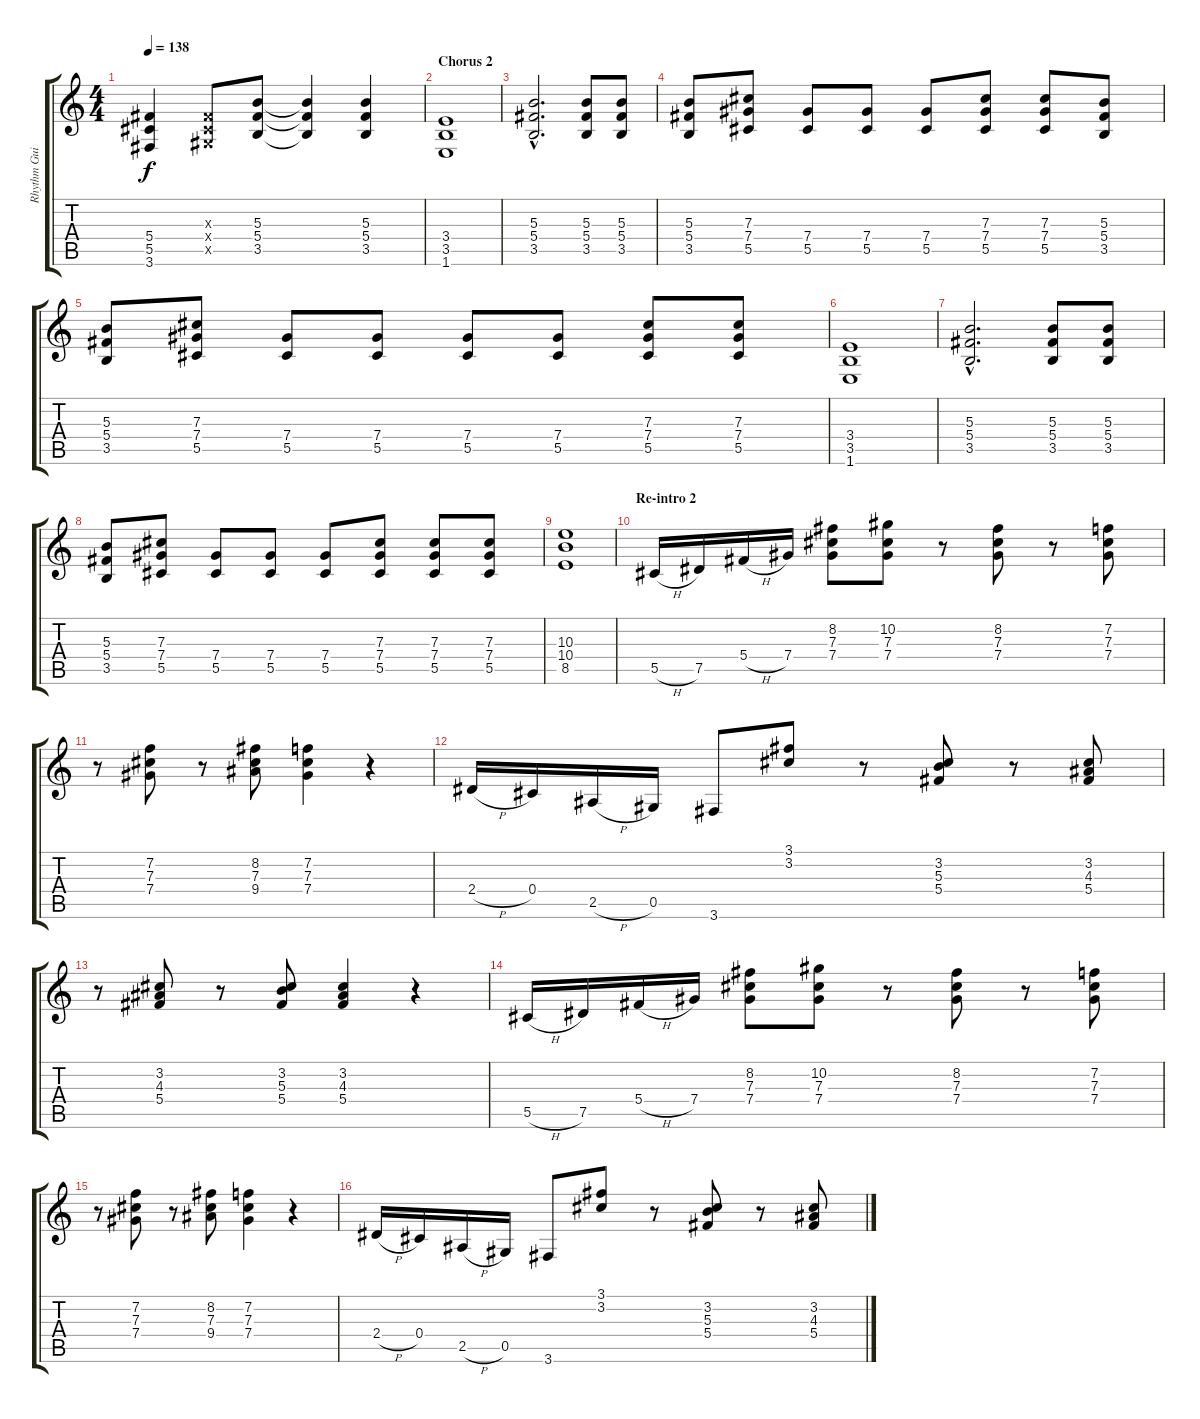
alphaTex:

\track ("Rhythm Guitar 1" "Rhythm Gui") {instrument overdrivenguitar}
\staff {score tabs}
\tuning (Eb4 Bb3 Gb3 Db3 Ab2 Eb2) {hide}
\ts (4 4)
\tempo 138
\clef g2
\ks c
(5.4 5.5 3.6).4{dy f} (0.3{x} 0.4{x} 0.5{x}).8 (5.3 5.4 3.5).8 (5.3{t} 5.4{t} 3.5{t}).4 (5.3 5.4 3.5).4 |
\section ("" "Chorus 2")
(3.4 3.5 1.6).1 |
(5.3{hac} 5.4{hac} 3.5{hac}).2{d} (5.3 5.4 3.5).8 (5.3 5.4 3.5).8 |
(5.3 5.4 3.5).8 (7.3 7.4 5.5).8 (7.4 5.5).8 (7.4 5.5).8 (7.4 5.5).8 (7.3 7.4 5.5).8 (7.3 7.4 5.5).8 (5.3 5.4 3.5).8 |
(5.3 5.4 3.5).8 (7.3 7.4 5.5).8 (7.4 5.5).8 (7.4 5.5).8 (7.4 5.5).8 (7.4 5.5).8 (7.3 7.4 5.5).8 (7.3 7.4 5.5).8 |
(3.4 3.5 1.6).1 |
(5.3{hac} 5.4{hac} 3.5{hac}).2{d} (5.3 5.4 3.5).8 (5.3 5.4 3.5).8 |
(5.3 5.4 3.5).8 (7.3 7.4 5.5).8 (7.4 5.5).8 (7.4 5.5).8 (7.4 5.5).8 (7.3 7.4 5.5).8 (7.3 7.4 5.5).8 (7.3 7.4 5.5).8 |
(10.3 10.4 8.5).1 |
\section ("" "Re-intro 2")
5.5{h}.16 7.5.16 5.4{h}.16 7.4.16 (8.2 7.3 7.4).8 (10.2 7.3 7.4).8 r.8 (8.2 7.3 7.4).8 r.8 (7.2 7.3 7.4).8 |
r.8 (7.2 7.3 7.4).8 r.8 (8.2 7.3 9.4).8 (7.2 7.3 7.4).4 r.4 |
2.4{h}.16 0.4.16 2.5{h}.16 0.5.16 3.6.8 (3.1 3.2).8 r.8 (3.2 5.3 5.4).8 r.8 (3.2 4.3 5.4).8 |
r.8 (3.2 4.3 5.4).8 r.8 (3.2 5.3 5.4).8 (3.2 4.3 5.4).4 r.4 |
5.5{h}.16 7.5.16 5.4{h}.16 7.4.16 (8.2 7.3 7.4).8 (10.2 7.3 7.4).8 r.8 (8.2 7.3 7.4).8 r.8 (7.2 7.3 7.4).8 |
r.8 (7.2 7.3 7.4).8 r.8 (8.2 7.3 9.4).8 (7.2 7.3 7.4).4 r.4 |
2.4{h}.16 0.4.16 2.5{h}.16 0.5.16 3.6.8 (3.1 3.2).8 r.8 (3.2 5.3 5.4).8 r.8 (3.2 4.3 5.4).8
